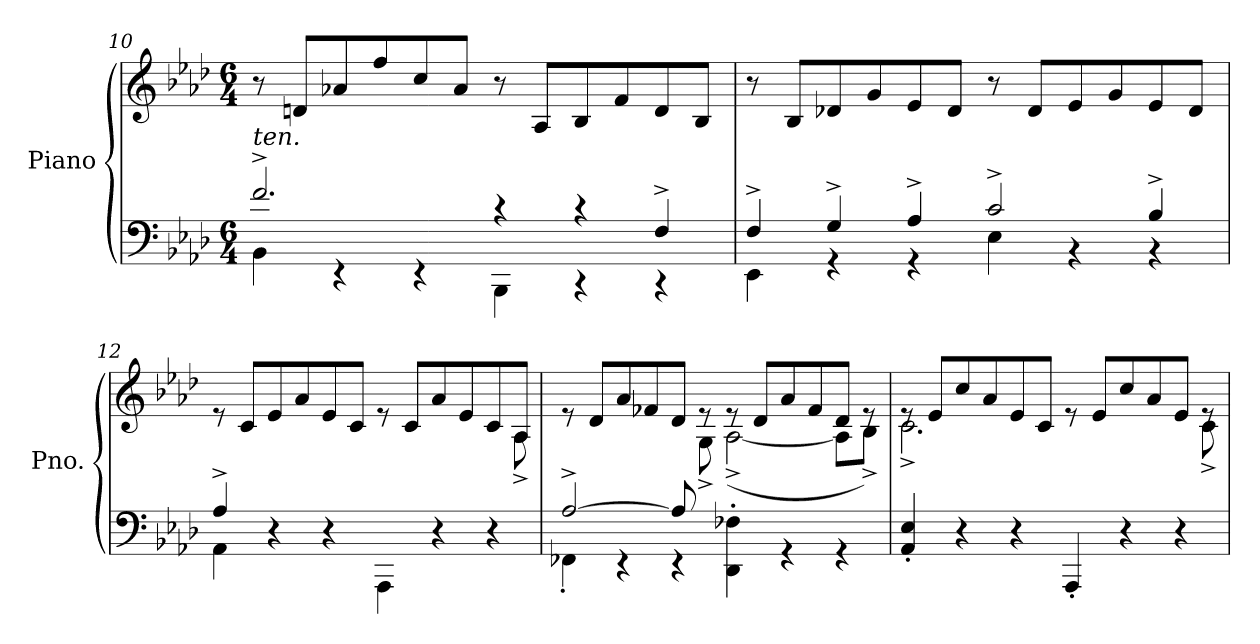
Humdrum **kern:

**kern	**kern
*part1	*part1
*staff2	*staff1
*I"Piano	*
*I'Pno.	*
*clefF4	*clefG2
*k[b-e-a-d-]	*k[b-e-a-d-]
*M6/4	*M6/4
=10	=10
*^	*
!LO:TX:a:i:t=ten.	!	!
2.f^/	4BB-:\	8r
.	.	8dn/L
.	4r	8a-X/
.	.	8ff/
.	4r	8cc/
.	.	8a-/J
4r	4BBB-\	8r
.	.	8A-/L
4r	4r	8B-/
.	.	8f/
4F^/	4r	8d/
.	.	8B-/J
=11	=11	=11
4F^/	4EE-:\	8r
.	.	8B-/L
4G^/	4r	8d-X/
.	.	8g/
4A-^/	4r	8e-/
.	.	8d-/J
2c^/	4E-:\	8r
.	.	8d-/L
.	4r	8e-/
.	.	8g/
4B-^/	4r	8e-/
.	.	8d-/J
!!LO:LB:g=z
=12	=12	=12
*	*	*^
4A-^/	4AA-\	8re	4.ryy
.	.	8c/L	.
4r	1ryy	8e-/	.
*	*	*v	*v
.	.	8a-/
4r	.	8e-/
.	.	8c/J
4AAA-\	.	8re
.	.	8c/L
4r	.	8a-/
.	.	8e-/
4r	4ryy	8c/
*	*	*^
.	.	8A-/J	8A-^\
=13	=13	=13	=13
[2A-^/	4FF-X'\	8re	8ryy
*	*	*v	*v
.	.	8d-/L
.	4r	8a-/
.	.	8f-X/
8A-/]	4r	8d-/J
*	*	*^
8ryy	.	(8re	8G^\
4DD-\' 4F-X\'	2.ryy	8re	(<[2A-^\
.	.	8d-/L	.
4rGG	.	8a-/	.
.	.	8f-/	.
4rGG	.	8d-/J	8A-\L]
.	.	8re	8B-^\J)
*v	*v	*	*
=14	=14	=14
4AA-/' 4E-/'	8re	2.c^\
.	8e-/L	.
4r	8cc/	.
.	8a-/	.
4r	8e-/	.
.	8c/J	.
4AAA-'/	8re	8ryy
*	*v	*v
.	8e-/L
4r	8cc/
.	8a-/
4r	8e-/J
*	*^
.	8re	8c^\
*	*v	*v
=	=
*-	*-
